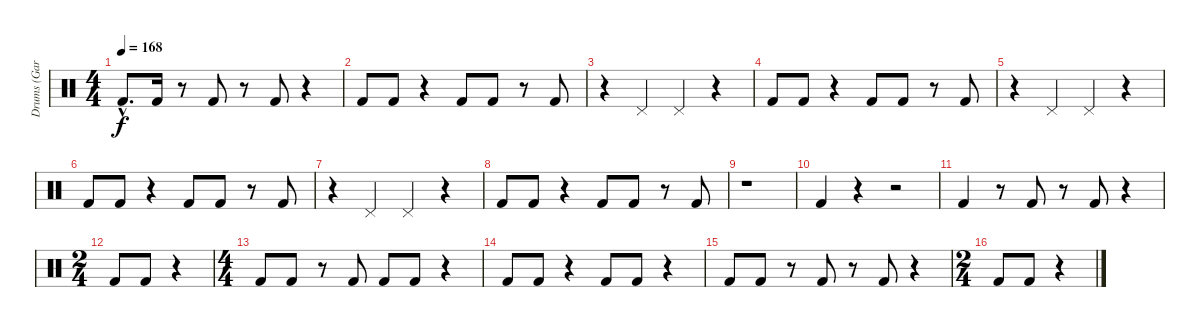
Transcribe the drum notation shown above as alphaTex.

\track ("Drums (Gar Samuelson)" "Drums (Gar") {instrument percussion}
\staff {score}
\articulation defaults
\ts (4 4)
\tempo 168
\clef neutral
\ks c "Kick (hit) 2"{hac}.8{d dy f} "Kick (hit) 2".16
r.8 "Kick (hit) 2".8 r.8 "Kick (hit) 2".8 r.4 |
"Kick (hit) 2".8 "Kick (hit) 2".8 r.4 "Kick (hit) 2".8 "Kick (hit) 2".8 r.8 "Kick (hit) 2".8 |
r.4 "Pedal Hi-Hat (hit)".4 "Pedal Hi-Hat (hit)".4 r.4 |
"Kick (hit) 2".8 "Kick (hit) 2".8 r.4 "Kick (hit) 2".8 "Kick (hit) 2".8 r.8 "Kick (hit) 2".8 |
r.4 "Pedal Hi-Hat (hit)".4 "Pedal Hi-Hat (hit)".4 r.4 |
"Kick (hit) 2".8 "Kick (hit) 2".8 r.4 "Kick (hit) 2".8 "Kick (hit) 2".8 r.8 "Kick (hit) 2".8 |
r.4 "Pedal Hi-Hat (hit)".4 "Pedal Hi-Hat (hit)".4 r.4 |
"Kick (hit) 2".8 "Kick (hit) 2".8 r.4 "Kick (hit) 2".8 "Kick (hit) 2".8 r.8 "Kick (hit) 2".8 |
r.1 |
"Kick (hit) 2".4 r.4 r.2 |
"Kick (hit) 2".4 r.8 "Kick (hit) 2".8 r.8 "Kick (hit) 2".8 r.4 |
\ts (2 4)
"Kick (hit) 2".8 "Kick (hit) 2".8 r.4 |
\ts (4 4)
"Kick (hit) 2".8 "Kick (hit) 2".8 r.8 "Kick (hit) 2".8 "Kick (hit) 2".8 "Kick (hit) 2".8 r.4 |
"Kick (hit) 2".8 "Kick (hit) 2".8 r.4 "Kick (hit) 2".8 "Kick (hit) 2".8 r.4 |
"Kick (hit) 2".8 "Kick (hit) 2".8 r.8 "Kick (hit) 2".8 r.8 "Kick (hit) 2".8 r.4 |
\ts (2 4)
"Kick (hit) 2".8 "Kick (hit) 2".8 r.4
